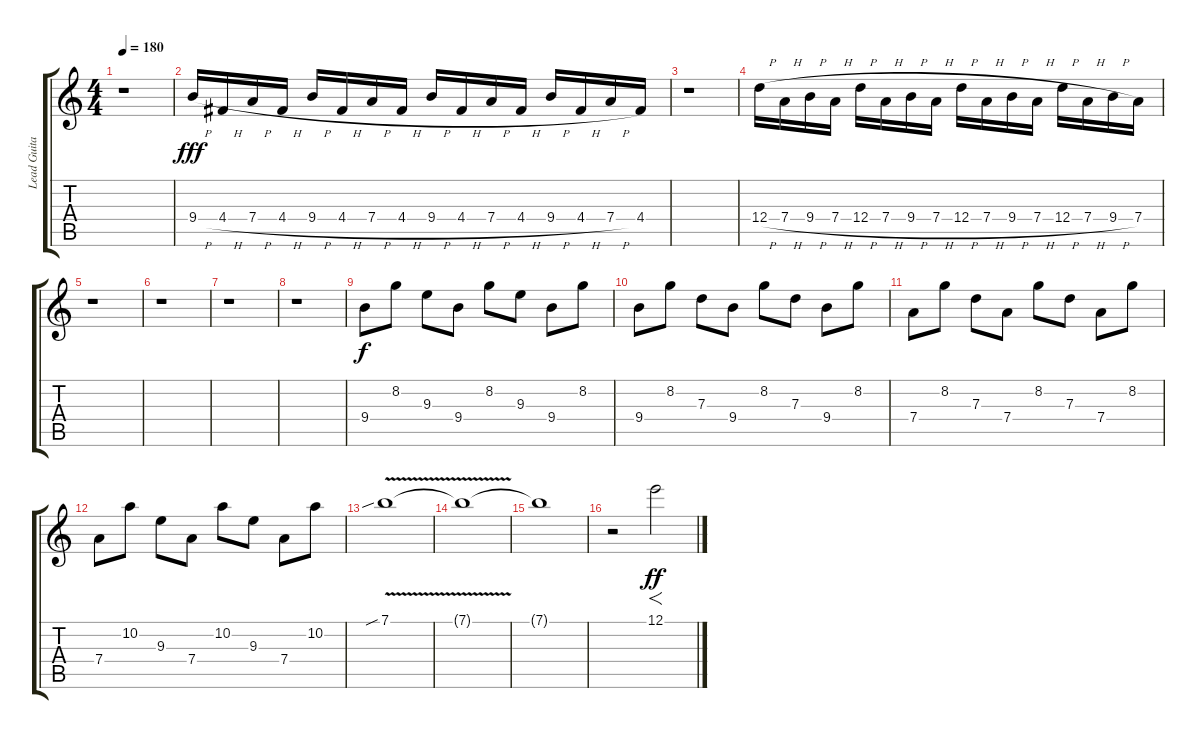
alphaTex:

\track ("Lead Guitar #1" "Lead Guita") {instrument overdrivenguitar}
\staff {score tabs}
\tuning (E4 B3 G3 D3 A2 E2) {hide}
\ts (4 4)
\tempo 180
\clef g2
\ks c
r.1{dy fff} |
9.4{h}.16 4.4{h}.16 7.4{h}.16 4.4{h}.16 9.4{h}.16 4.4{h}.16 7.4{h}.16 4.4{h}.16 9.4{h}.16 4.4{h}.16 7.4{h}.16 4.4{h}.16 9.4{h}.16 4.4{h}.16 7.4{h}.16 4.4.16 |
r.1 |
12.4{h}.16 7.4{h}.16 9.4{h}.16 7.4{h}.16 12.4{h}.16 7.4{h}.16 9.4{h}.16 7.4{h}.16 12.4{h}.16 7.4{h}.16 9.4{h}.16 7.4{h}.16 12.4{h}.16 7.4{h}.16 9.4{h}.16 7.4.16 |
r.1 |
r.1 |
r.1 |
r.1 |
9.4.8{dy f} 8.2.8 9.3.8 9.4.8 8.2.8 9.3.8 9.4.8 8.2.8 |
9.4.8 8.2.8 7.3.8 9.4.8 8.2.8 7.3.8 9.4.8 8.2.8 |
7.4.8 8.2.8 7.3.8 7.4.8 8.2.8 7.3.8 7.4.8 8.2.8 |
7.4.8 10.2.8 9.3.8 7.4.8 10.2.8 9.3.8 7.4.8 10.2.8 |
7.1{v sib}.1 |
7.1{t}.1 |
7.1{t}.1 |
r.2 12.1.2{f dy ff}
